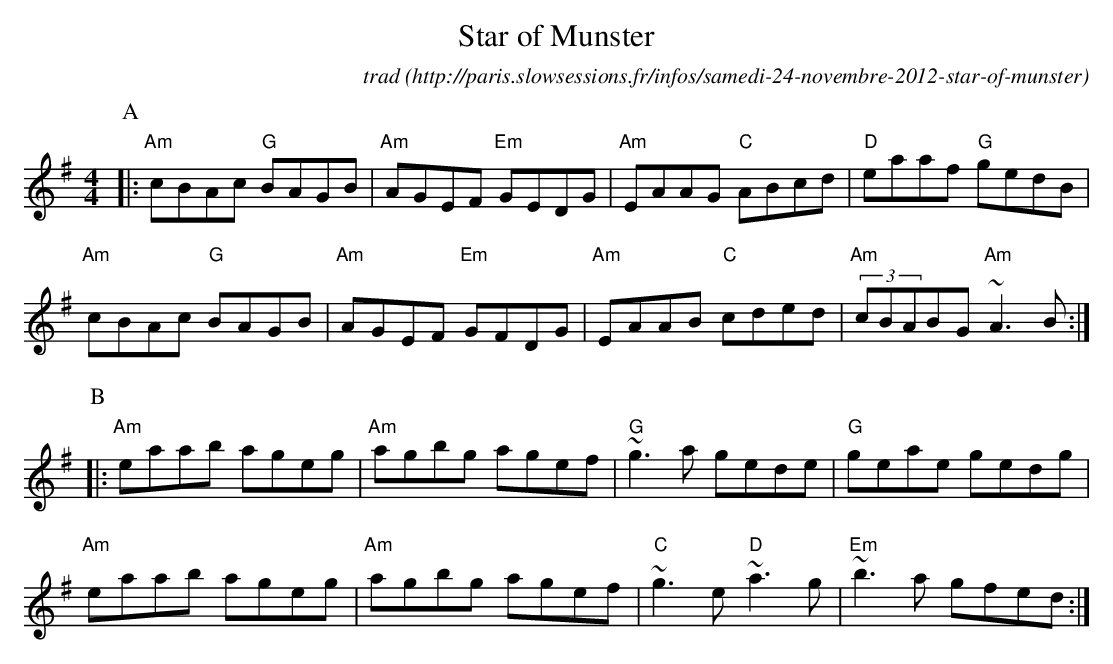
X:1
T:Star of Munster
O:http://paris.slowsessions.fr/infos/samedi-24-novembre-2012-star-of-munster
O:Ireland
C:trad
M:4/4
L:1/8
K:Ador
P:A
|: "Am"cBAc "G"BAGB | "Am"AGEF "Em"GEDG | "Am"EAAG "C"ABcd | "D"eaaf "G"gedB |
   "Am"cBAc "G"BAGB | "Am"AGEF "Em"GFDG | "Am"EAAB "C"cded | "Am"(3cBABG "Am"~A3B :|
P:B
|: "Am"eaab ageg | "Am"agbg agef | "G"~g3a gede | "G"geae gedg |
   "Am"eaab ageg | "Am"agbg agef | "C"~g3e "D"~a3g | "Em"~b3a gfed :|
